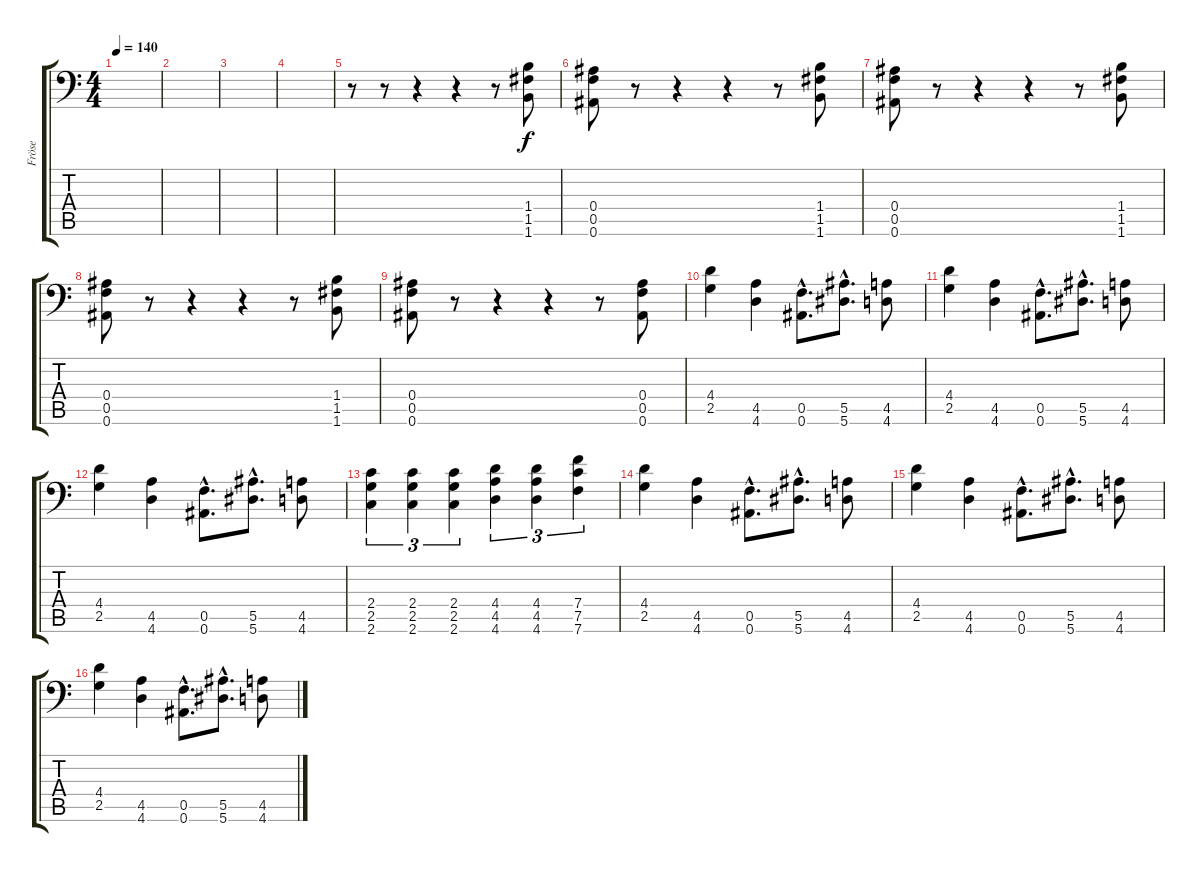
\track ("Fröse" "Fröse") {instrument distortionguitar}
\staff {score tabs}
\tuning (C4 G3 Eb3 Bb2 F2 Bb1) {hide}
\ts (4 4)
\tempo 140
\clef f4
\ks c
|
|
|
|
r.8 r.8 r.4 r.4 r.8 (1.4 1.5 1.6).8 |
(0.4 0.5 0.6).8 r.8 r.4 r.4 r.8 (1.4 1.5 1.6).8 |
(0.4 0.5 0.6).8 r.8 r.4 r.4 r.8 (1.4 1.5 1.6).8 |
(0.4 0.5 0.6).8 r.8 r.4 r.4 r.8 (1.4 1.5 1.6).8 |
(0.4 0.5 0.6).8 r.8 r.4 r.4 r.8 (0.4 0.5 0.6).8 |
(4.4 2.5).4 (4.5 4.6).4 (0.5{hac} 0.6{hac}).8{d} (5.5{hac} 5.6{hac}).8{d} (4.5 4.6).8 |
(4.4 2.5).4 (4.5 4.6).4 (0.5{hac} 0.6{hac}).8{d} (5.5{hac} 5.6{hac}).8{d} (4.5 4.6).8 |
(4.4 2.5).4 (4.5 4.6).4 (0.5{hac} 0.6{hac}).8{d} (5.5{hac} 5.6{hac}).8{d} (4.5 4.6).8 |
(2.4 2.5 2.6).4{tu (3 2)} (2.4 2.5 2.6).4{tu (3 2)} (2.4 2.5 2.6).4{tu (3 2)} (4.4 4.5 4.6).4{tu (3 2)} (4.4 4.5 4.6).4{tu (3 2)} (7.4 7.5 7.6).4{tu (3 2)} |
(4.4 2.5).4 (4.5 4.6).4 (0.5{hac} 0.6{hac}).8{d} (5.5{hac} 5.6{hac}).8{d} (4.5 4.6).8 |
(4.4 2.5).4 (4.5 4.6).4 (0.5{hac} 0.6{hac}).8{d} (5.5{hac} 5.6{hac}).8{d} (4.5 4.6).8 |
(4.4 2.5).4 (4.5 4.6).4 (0.5{hac} 0.6{hac}).8{d} (5.5{hac} 5.6{hac}).8{d} (4.5 4.6).8
